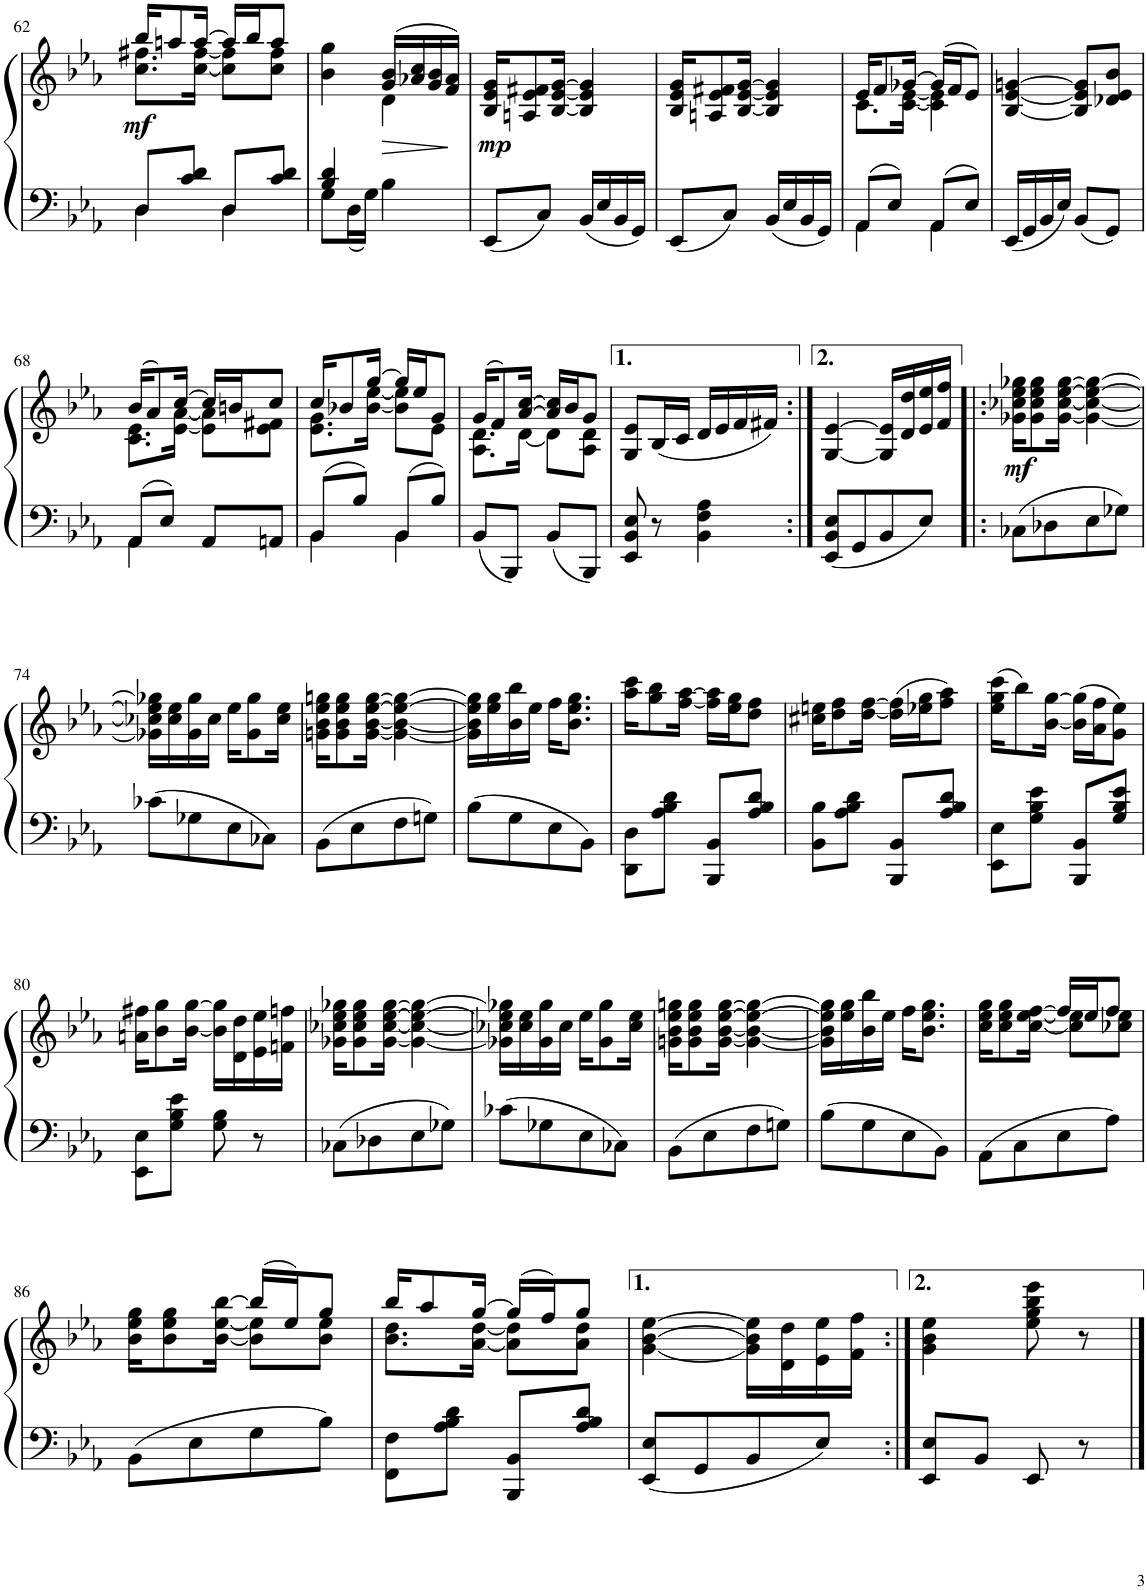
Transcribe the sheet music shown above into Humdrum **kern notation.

**kern	**kern	**dynam
*part1	*part1	*part1
*staff2	*staff1	*staff1/2
*I"Piano	*	*
*I'Pno.	*	*
!!LO:PB:g=z
*clefF4	*clefG2	*
*k[b-e-a-]	*k[b-e-a-]	*
*M2/4	*M2/4	*
=62	=62	=62
*^	*^	*
!	!	!	!	!LO:DY:b
8D/L	4D\	16bb-/KL	8.cc\ 8.ff#X\L	mf
.	.	8aan/	.	.
8c/ 8d/J	.	.	.	.
.	.	[16aa/Jk	[16cc\ [16ff#\Jk	.
8D/L	4D\	16aa/LL]	8cc\] 8ff#\]L	.
.	.	16bb-/J	.	.
8c/ 8d/J	.	8aa/J	8cc\ 8ff#\J	.
=63	=63	=63	=63	=63
4B-/ 4d/	8G\L	4b-\ 4gg\	4ryy	.
.	16D\L	.	.	.
.	16G\JJ	.	.	.
!	!	!	!	!LO:HP:b
4B-\	4ryy	(16g/ 16b-/LL	4d\	>
.	.	16a-X/ 16cc/	.	.
.	.	16g/ 16b-/	.	.
.	.	16f/ 16a-/JJ)	.	.
*v	*v	*	*	*
*	*v	*v	*
.	.	]
=64	=64	=64
!	!	!LO:DY:b
8EE-/L	16B-/ 16e-/ 16g/KL	mp
.	8An/ 8e-/ 8f#X/	.
8C/J	.	.
.	[16B-/ [16e-/ [16g/Jk	.
16BB-/LL	4B-/] 4e-/] 4g/]	.
16E-/	.	.
16BB-/	.	.
16GG/JJ	.	.
=65	=65	=65
8EE-/L	16B-/ 16e-/ 16g/KL	.
.	8An/ 8e-/ 8f#X/	.
8C/J	.	.
.	[16B-/ [16e-/ [16g/Jk	.
16BB-/LL	4B-/] 4e-/] 4g/]	.
16E-/	.	.
16BB-/	.	.
16GG/JJ	.	.
=66	=66	=66
*^	*^	*
8AA-/L	4AA-\	16e-/KL	8.c\L	.
.	.	8f/	.	.
8E-/J	.	.	.	.
.	.	[16g-X/Jk	[16c\ [16e-\Jk	.
8AA-/L	4AA-\	(16g-/LL]	4c\] 4e-\]	.
.	.	16f/J	.	.
8E-/J	.	8e-/J)	.	.
*v	*v	*	*	*
*	*v	*v	*
=67	=67	=67
16EE-/LL	[4B-/ [4e-/ [4gn/	.
16GG/	.	.
16BB-/	.	.
16E-/JJ	.	.
8BB-/L	8B-/] 8e-/] 8g/]L	.
8GG/J	8d-X/ 8e-/ 8b-/J	.
!!LO:LB:g=z
=68	=68	=68
*^	*^	*
8AA-/L	4AA-\	(16b-/KL	8.c\ 8.e-\L	.
.	.	8a-/)	.	.
8E-/J	.	.	.	.
.	.	[16cc/Jk	[16e-\ [16a-\Jk	.
8AA-/L	4ryy	16cc/LL]	8e-\] 8a-\]L	.
.	.	16bn/J	.	.
8AAn/J	.	8cc/J	8e-\ 8f#X\J	.
=69	=69	=69	=69	=69
8BB-/L	4BB-\	16cc/KL	8.e-\ 8.g\L	.
.	.	8b-X/	.	.
8B-/J	.	.	.	.
.	.	[16gg/Jk	[16b-\ [16ee-\Jk	.
8BB-/L	4BB-\	16gg/LL]	8b-\] 8ee-\]L	.
.	.	16ee-/J	.	.
8B-/J	.	8g/J	8e-\J	.
*v	*v	*	*	*
=70	=70	=70	=70
8BB-/L	(16g/KL	8.A-\ 8.d\L	.
.	8f/)	.	.
8BBB-/J	.	.	.
.	[16a-/ [16cc/Jk	[16d\Jk	.
8BB-/L	16a-/] 16cc/]LL	8d\L]	.
.	16b-/J	.	.
8BBB-/J	8g/J	8A-\ 8d\J	.
*	*v	*v	*
=71	=71	=71
8EE-/ 8BB-/ 8E-/	8G/ 8e-/L	.
8r	(16B-/L	.
.	16c/JJ	.
4BB-\ 4F\ 4A-\	16d/LL	.
.	16e-/	.
.	16f/	.
.	16f#X/JJ)	.
=72:|!	=72:|!	=72:|!
8EE-/ 8BB-/ 8E-/L	[4G/ [4e-/	.
8GG/	.	.
8BB-/	16G/] 16e-/]LL	.
.	16d/ 16dd/	.
8E-/J	16e-/ 16ee-/	.
.	16f/ 16ff/JJ	.
=73!|:	=73!|:	=73!|:
!	!	!LO:DY:b
8C-X\L	16g-X\ 16cc-X\ 16ee-\ 16gg-X\KL	mf
.	8g-\ 8cc-\ 8ee-\ 8gg-\	.
8D-X\	.	.
.	[16g-\ [16cc-\ [16ee-\ [16gg-\Jk	.
8E-\	4g-\_ 4cc-\_ 4ee-\_ 4gg-\_	.
8G-X\J	.	.
!!LO:LB:g=z
=74	=74	=74
8c-X\L	16g-X\] 16cc-X\] 16ee-\] 16gg-X\]LL	.
.	16cc-\ 16ee-\	.
8G-X\	16g-\ 16gg-\	.
.	16cc-\JJ	.
8E-\	16ee-\KL	.
.	8g-\ 8gg-\	.
8C-X\J	.	.
.	16cc-\ 16ee-\Jk	.
=75	=75	=75
8BB-\L	16gn\ 16b-\ 16ee-\ 16ggn\KL	.
.	8g\ 8b-\ 8ee-\ 8gg\	.
8E-\	.	.
.	[16g\ [16b-\ [16ee-\ [16gg\Jk	.
8F\	4g\_ 4b-\_ 4ee-\_ 4gg\_	.
8Gn\J	.	.
=76	=76	=76
8B-\L	16g\] 16b-\] 16ee-\] 16gg\]LL	.
.	16ee-\ 16gg\	.
8G\	16b-\ 16bb-\	.
.	16ee-\JJ	.
8E-\	16ff\KL	.
.	8.b-\ 8.ee-\ 8.gg\J	.
8BB-\J	.	.
=77	=77	=77
8DD\ 8D\L	16aa-\ 16ccc\KL	.
.	8gg\ 8bb-\	.
8A-\ 8B-\ 8d\J	.	.
.	[16ff\ [16aa-\Jk	.
8BBB-/ 8BB-/L	16ff\] 16aa-\]LL	.
.	16ee-\ 16gg\J	.
8A-/ 8B-/ 8d/J	8dd\ 8ff\J	.
=78	=78	=78
8BB-\ 8B-\L	16cc#X\ 16een\KL	.
.	8dd\ 8ff\	.
8A-\ 8B-\ 8d\J	.	.
.	[16dd\ [16ff\Jk	.
8BBB-/ 8BB-/L	(16dd\] 16ff\]LL	.
.	16ee-X\ 16gg\J	.
8A-/ 8B-/ 8d/J	8ff\ 8aa-\J)	.
=79	=79	=79
8EE-\ 8E-\L	(16ee-\ 16gg\ 16ccc\KL	.
.	8bb-\)	.
8G\ 8B-\ 8e-\J	.	.
.	[16b-\ [16gg\Jk	.
8BBB-/ 8BB-/L	(16b-\] 16gg\]LL	.
.	16a-\ 16ff\J	.
8G/ 8B-/ 8e-/J	8g\ 8ee-\J)	.
!!LO:LB:g=z
=80	=80	=80
8EE-\ 8E-\L	16an\ 16ff#X\KL	.
.	8b-\ 8gg\	.
8G\ 8B-\ 8e-\J	.	.
.	[16b-\ [16gg\Jk	.
8G\ 8B-\	16b-\] 16gg\]LL	.
.	16d\ 16dd\	.
8r	16e-\ 16ee-\	.
.	16fn\ 16ffn\JJ	.
=81	=81	=81
8C-X\L	16g-X\ 16cc-X\ 16ee-\ 16gg-X\KL	.
.	8g-\ 8cc-\ 8ee-\ 8gg-\	.
8D-X\	.	.
.	[16g-\ [16cc-\ [16ee-\ [16gg-\Jk	.
8E-\	4g-\_ 4cc-\_ 4ee-\_ 4gg-\_	.
8G-X\J	.	.
=82	=82	=82
8c-X\L	16g-X\] 16cc-X\] 16ee-\] 16gg-X\]LL	.
.	16cc-\ 16ee-\	.
8G-X\	16g-\ 16gg-\	.
.	16cc-\JJ	.
8E-\	16ee-\KL	.
.	8g-\ 8gg-\	.
8C-X\J	.	.
.	16cc-\ 16ee-\Jk	.
=83	=83	=83
8BB-\L	16gn\ 16b-\ 16ee-\ 16ggn\KL	.
.	8g\ 8b-\ 8ee-\ 8gg\	.
8E-\	.	.
.	[16g\ [16b-\ [16ee-\ [16gg\Jk	.
8F\	4g\_ 4b-\_ 4ee-\_ 4gg\_	.
8Gn\J	.	.
=84	=84	=84
8B-\L	16g\] 16b-\] 16ee-\] 16gg\]LL	.
.	16ee-\ 16gg\	.
8G\	16b-\ 16bb-\	.
.	16ee-\JJ	.
8E-\	16ff\KL	.
.	8.b-\ 8.ee-\ 8.gg\J	.
8BB-\J	.	.
=85	=85	=85
*	*^	*
8AA-\L	16cc\ 16ee-\ 16gg\KL	4ryy	.
.	8cc\ 8ee-\ 8gg\	.	.
8C\	.	.	.
.	[16cc\ [16ee-\ [16ff\Jk	.	.
8E-\	16ff/LL]	8cc\] 8ee-\]L	.
.	16ee-/J	.	.
8A-\J	8ff/J	8cc-X\ 8ee-\J	.
!!LO:LB:g=z	!!
=86	=86	=86	=86
8BB-\L	16b-\ 16ee-\ 16gg\KL	4ryy	.
.	8b-\ 8ee-\ 8gg\	.	.
8E-\	.	.	.
.	[16b-\ [16ee-\ [16bb-\Jk	.	.
8G\	(16bb-/LL]	8b-\] 8ee-\]L	.
.	16ee-/J)	.	.
8B-\J	8gg/J	8b-\ 8ee-\J	.
=87	=87	=87	=87
8FF\ 8F\L	16bb-/KL	8.b-\ 8.dd\L	.
.	8aa-/	.	.
8A-\ 8B-\ 8d\J	.	.	.
.	[16gg/Jk	[16a-\ [16dd\Jk	.
8BBB-/ 8BB-/L	(16gg/LL]	8a-\] 8dd\]L	.
.	16ff/J)	.	.
8A-/ 8B-/ 8d/J	8gg/J	8a-\ 8dd\J	.
*	*v	*v	*
=88	=88	=88
8EE-/ 8E-/L	[4g\ [4b-\ [4ee-\	.
8GG/	.	.
8BB-/	16g\] 16b-\] 16ee-\]LL	.
.	16d\ 16dd\	.
8E-/J	16e-\ 16ee-\	.
.	16f\ 16ff\JJ	.
=89:|!	=89:|!	=89:|!
8EE-/ 8E-/L	4g\ 4b-\ 4ee-\	.
8BB-/J	.	.
8EE-/	8ee-\ 8gg\ 8bb-\ 8eee-\	.
8r	8r	.
==	==	==
*-	*-	*-
